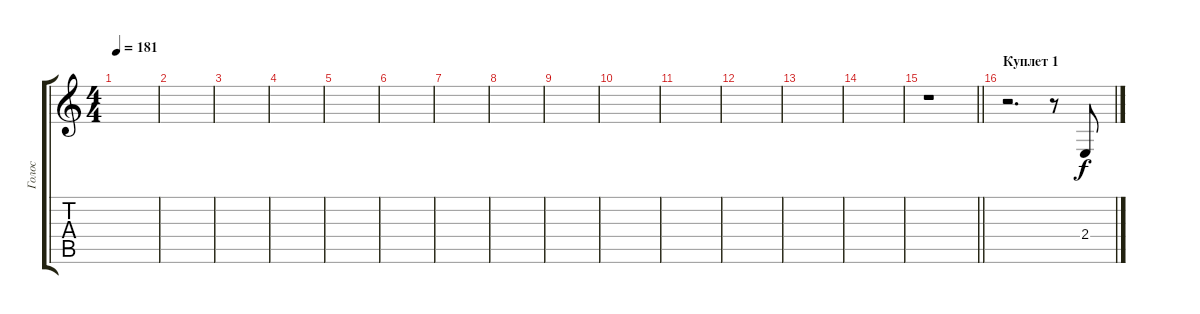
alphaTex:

\track ("Голос" "Голос") {instrument pad1newage}
\staff {score tabs}
\tuning (E4 B3 G3 D3 A2 E2) {hide}
\ts (4 4)
\tempo 181
\clef g2
\ks c
|
|
|
|
|
|
|
|
|
|
|
|
|
|
\barLineRight lightlight
r.1 |
\section ("" "Куплет 1")
r.2{d} r.8 2.4.8
